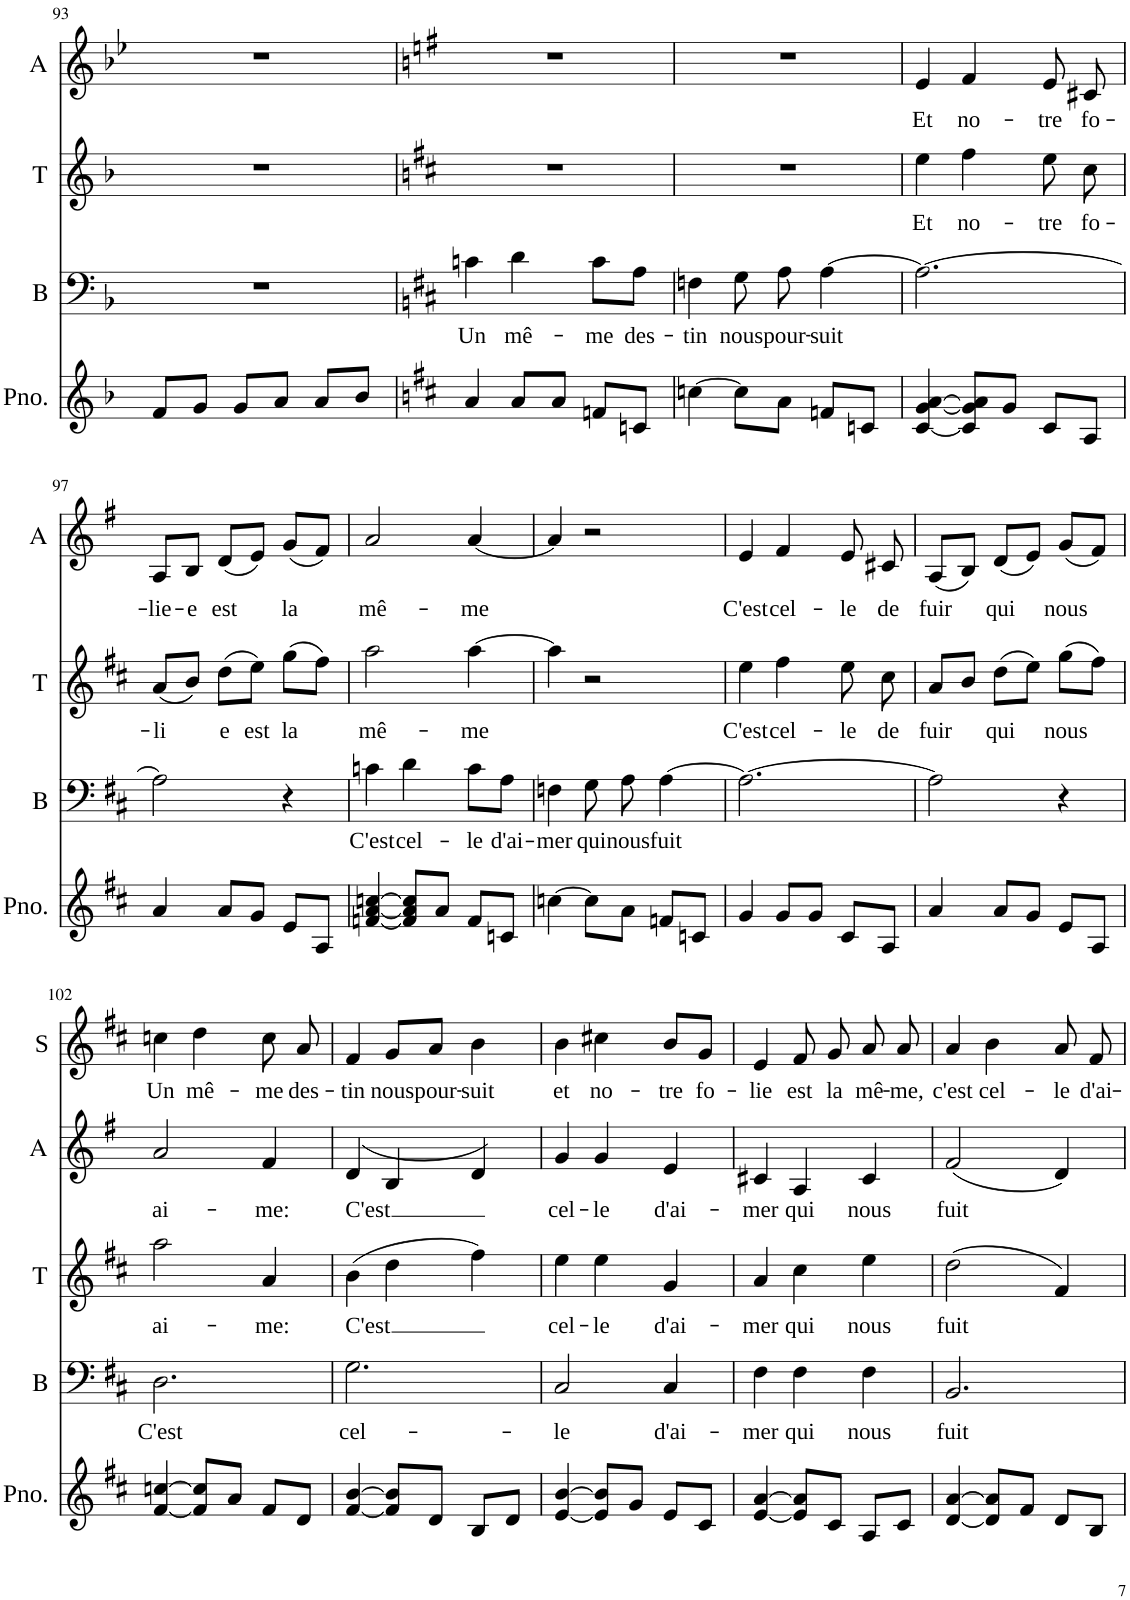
**kern	**kern	**text	**kern	**text	**kern	**text	**kern	**text
*part5	*part4	*part4	*part3	*part3	*part2	*part2	*part1	*part1
*staff5	*staff4	*staff4	*staff3	*staff3	*staff2	*staff2	*staff1	*staff1
*I"Piano	*I"B	*	*I"T	*	*I"A	*	*I"S	*
*I'Pno.	*I'B	*	*I'T	*	*I'A	*	*I'S	*
!!LO:PB:g=z
*clefG2	*clefF4	*	*clefG2	*	*clefG2	*	*clefG2	*
*k[b-]	*k[b-]	*	*k[b-]	*	*k[b-e-]	*	*k[b-]	*
*M3/4	*M3/4	*	*M3/4	*	*M3/4	*	*M3/4	*
=93	=93	=93	=93	=93	=93	=93	=93	=93
8f/L	2.r	.	2.r	.	2.r	.	4r	.
8g/J	.	.	.	.	.	.	.	.
8g/L	.	.	.	.	.	.	2r	.
8a/J	.	.	.	.	.	.	.	.
8a/L	.	.	.	.	.	.	.	.
8b-/J	.	.	.	.	.	.	.	.
=94	=94	=94	=94	=94	=94	=94	=94	=94
*k[f#c#]	*k[f#c#]	*	*k[f#c#]	*	*k[f#]	*	*k[f#c#]	*
!	!	!LO:LY:b	!	!	!	!	!	!
4a/	4cn\	Un	2.r	.	2.r	.	4r	.
!	!	!LO:LY:b	!	!	!	!	!	!
8a/L	4d\	mê-	.	.	.	.	2r	.
8a/J	.	.	.	.	.	.	.	.
!	!	!LO:LY:b	!	!	!	!	!	!
8fn/L	8c\L	-me	.	.	.	.	.	.
!	!	!LO:LY:b	!	!	!	!	!	!
8cn/J	8A\J	des-	.	.	.	.	.	.
=95	=95	=95	=95	=95	=95	=95	=95	=95
!	!	!LO:LY:b	!	!	!	!	!	!
[4ccn\	4Fn\	-tin	2.r	.	2.r	.	4r	.
!	!	!LO:LY:b	!	!	!	!	!	!
8cc\L]	8G\	nous	.	.	.	.	2r	.
!	!	!LO:LY:b	!	!	!	!	!	!
8a\J	8A\	pour-	.	.	.	.	.	.
!	!	!LO:LY:b	!	!	!	!	!	!
8fn/L	[4A\	-suit	.	.	.	.	.	.
8cn/J	.	.	.	.	.	.	.	.
=96	=96	=96	=96	=96	=96	=96	=96	=96
!	!	!	!	!LO:LY:b	!	!LO:LY:b	!	!
[4c#/ [4g/ [4a/	2.A\_	.	4ee\	Et	4e/	Et	4r	.
!	!	!	!	!LO:LY:b	!	!LO:LY:b	!	!
8c#/] 8g/] 8a/]L	.	.	4ff#\	no-	4f#/	no-	2r	.
8g/J	.	.	.	.	.	.	.	.
!	!	!	!	!LO:LY:b	!	!LO:LY:b	!	!
8c#/L	.	.	8ee\	-tre	8e/	-tre	.	.
!	!	!	!	!LO:LY:b	!	!LO:LY:b	!	!
8A/J	.	.	8cc#\	fo-	8c#X/	fo-	.	.
!!LO:LB:g=z
=97	=97	=97	=97	=97	=97	=97	=97	=97
*k[f#c#]	*	*	*	*	*	*	*	*
!	!	!	!	!LO:LY:b	!	!LO:LY:b	!	!
4a/	2A\]	.	(8a/L	-li	8A/L	-lie-	4r	.
!	!	!	!	!	!	!LO:LY:b	!	!
.	.	.	8b/J)	.	8B/J	-e	.	.
!	!	!	!	!LO:LY:b	!	!LO:LY:b	!	!
8a/L	.	.	(8dd\L	e	(8d/L	est	2r	.
!	!	!	!	!LO:LY:b	!	!	!	!
8g/J	.	.	8ee\J)	est	8e/J)	.	.	.
!	!	!	!	!LO:LY:b	!	!LO:LY:b	!	!
8e/L	4r	.	(8gg\L	la	(8g/L	la	.	.
8A/J	.	.	8ff#\J)	.	8f#/J)	.	.	.
=98	=98	=98	=98	=98	=98	=98	=98	=98
!	!	!LO:LY:b	!	!LO:LY:b	!	!LO:LY:b	!	!
[4fn/ [4a/ [4ccn/	4cn\	C'est	2aa\	mê-	2a/	mê-	4r	.
!	!	!LO:LY:b	!	!	!	!	!	!
8f/] 8a/] 8cc/]L	4d\	cel-	.	.	.	.	2r	.
8a/J	.	.	.	.	.	.	.	.
!	!	!LO:LY:b	!	!LO:LY:b	!	!LO:LY:b	!	!
8f/L	8c\L	-le	[4aa\	-me	[4a/	-me	.	.
!	!	!LO:LY:b	!	!	!	!	!	!
8cn/J	8A\J	d'ai-	.	.	.	.	.	.
=99	=99	=99	=99	=99	=99	=99	=99	=99
!	!	!LO:LY:b	!	!	!	!	!	!
[4ccn\	4Fn\	-mer	4aa\]	.	4a/]	.	4r	.
!	!	!LO:LY:b	!	!	!	!	!	!
8cc\L]	8G\	qui	2r	.	2r	.	2r	.
!	!	!LO:LY:b	!	!	!	!	!	!
8a\J	8A\	nous	.	.	.	.	.	.
!	!	!LO:LY:b	!	!	!	!	!	!
8fn/L	[4A\	fuit	.	.	.	.	.	.
8cn/J	.	.	.	.	.	.	.	.
=100	=100	=100	=100	=100	=100	=100	=100	=100
!	!	!	!	!LO:LY:b	!	!LO:LY:b	!	!
4g/	2.A\_	.	4ee\	C'est	4e/	C'est	4r	.
!	!	!	!	!LO:LY:b	!	!LO:LY:b	!	!
8g/L	.	.	4ff#\	cel-	4f#/	cel-	2r	.
8g/J	.	.	.	.	.	.	.	.
!	!	!	!	!LO:LY:b	!	!LO:LY:b	!	!
8c#/L	.	.	8ee\	-le	8e/	-le	.	.
!	!	!	!	!LO:LY:b	!	!LO:LY:b	!	!
8A/J	.	.	8cc#\	de	8c#X/	de	.	.
=101	=101	=101	=101	=101	=101	=101	=101	=101
!	!	!	!	!LO:LY:b	!	!LO:LY:b	!	!
4a/	2A\]	.	8a/L	fuir	(8A/L	fuir	2.r	.
.	.	.	8b/J	.	8B/J)	.	.	.
!	!	!	!	!LO:LY:b	!	!LO:LY:b	!	!
8a/L	.	.	(8dd\L	qui	(8d/L	qui	.	.
8g/J	.	.	8ee\J)	.	8e/J)	.	.	.
!	!	!	!	!LO:LY:b	!	!LO:LY:b	!	!
8e/L	4r	.	(8gg\L	nous	(8g/L	nous	.	.
8A/J	.	.	8ff#\J)	.	8f#/J)	.	.	.
!!LO:LB:g=z
=102	=102	=102	=102	=102	=102	=102	=102	=102
!	!	!LO:LY:b	!	!LO:LY:b	!	!LO:LY:b	!	!LO:LY:b
[4f#/ [4ccn/	2.D\	C'est	2aa\	ai-	2a/	ai-	4ccn\	Un
!	!	!	!	!	!	!	!	!LO:LY:b
8f#/] 8cc/]L	.	.	.	.	.	.	4dd\	mê-
8a/J	.	.	.	.	.	.	.	.
!	!	!	!	!LO:LY:b	!	!LO:LY:b	!	!LO:LY:b
8f#/L	.	.	4a/	-me:	4f#/	-me:	8cc\	-me
!	!	!	!	!	!	!	!	!LO:LY:b
8d/J	.	.	.	.	.	.	8a/	des-
=103	=103	=103	=103	=103	=103	=103	=103	=103
!	!	!LO:LY:b	!	!LO:LY:b	!	!LO:LY:b	!	!LO:LY:b
[4f#/ [4b/	2.G\	cel-	(4b\	C'est	(4d/	C'est	4f#/	-tin
!	!	!	!	!	!	!	!	!LO:LY:b
8f#/] 8b/]L	.	.	4dd\	.	4B/	.	8g/L	nous
!	!	!	!	!	!	!	!	!LO:LY:b
8d/J	.	.	.	.	.	.	8a/J	pour-
!	!	!	!	!	!	!	!	!LO:LY:b
8B/L	.	.	4ff#\)	.	4d/)	.	4b\	-suit
8d/J	.	.	.	.	.	.	.	.
=104	=104	=104	=104	=104	=104	=104	=104	=104
!	!	!LO:LY:b	!	!LO:LY:b	!	!LO:LY:b	!	!LO:LY:b
[4e/ [4b/	2C#/	-le	4ee\	cel-	4g/	cel-	4b\	et
!	!	!	!	!LO:LY:b	!	!LO:LY:b	!	!LO:LY:b
8e/] 8b/]L	.	.	4ee\	-le	4g/	-le	4cc#X\	no-
8g/J	.	.	.	.	.	.	.	.
!	!	!LO:LY:b	!	!LO:LY:b	!	!LO:LY:b	!	!LO:LY:b
8e/L	4C#/	d'ai-	4g/	d'ai-	4e/	d'ai-	8b/L	-tre
!	!	!	!	!	!	!	!	!LO:LY:b
8c#/J	.	.	.	.	.	.	8g/J	fo-
=105	=105	=105	=105	=105	=105	=105	=105	=105
!	!	!LO:LY:b	!	!LO:LY:b	!	!LO:LY:b	!	!LO:LY:b
[4e/ [4a/	4F#\	-mer	4a/	-mer	4c#X/	-mer	4e/	-lie
!	!	!LO:LY:b	!	!LO:LY:b	!	!LO:LY:b	!	!LO:LY:b
8e/] 8a/]L	4F#\	qui	4cc#\	qui	4A/	qui	8f#/	est
!	!	!	!	!	!	!	!	!LO:LY:b
8c#/J	.	.	.	.	.	.	8g/	la
!	!	!LO:LY:b	!	!LO:LY:b	!	!LO:LY:b	!	!LO:LY:b
8A/L	4F#\	nous	4ee\	nous	4c#/	nous	8a/	mê-
!	!	!	!	!	!	!	!	!LO:LY:b
8c#/J	.	.	.	.	.	.	8a/	-me,
=106	=106	=106	=106	=106	=106	=106	=106	=106
!	!	!LO:LY:b	!	!LO:LY:b	!	!LO:LY:b	!	!LO:LY:b
[4d/ [4a/	2.BB/	fuit	(2dd\	fuit	(2f#/	fuit	4a/	c'est
!	!	!	!	!	!	!	!	!LO:LY:b
8d/] 8a/]L	.	.	.	.	.	.	4b\	cel-
8f#/J	.	.	.	.	.	.	.	.
!	!	!	!	!	!	!	!	!LO:LY:b
8d/L	.	.	4f#/)	.	4d/)	.	8a/	-le
!	!	!	!	!	!	!	!	!LO:LY:b
8B/J	.	.	.	.	.	.	8f#/	d'ai-
=	=	=	=	=	=	=	=	=
*-	*-	*-	*-	*-	*-	*-	*-	*-
